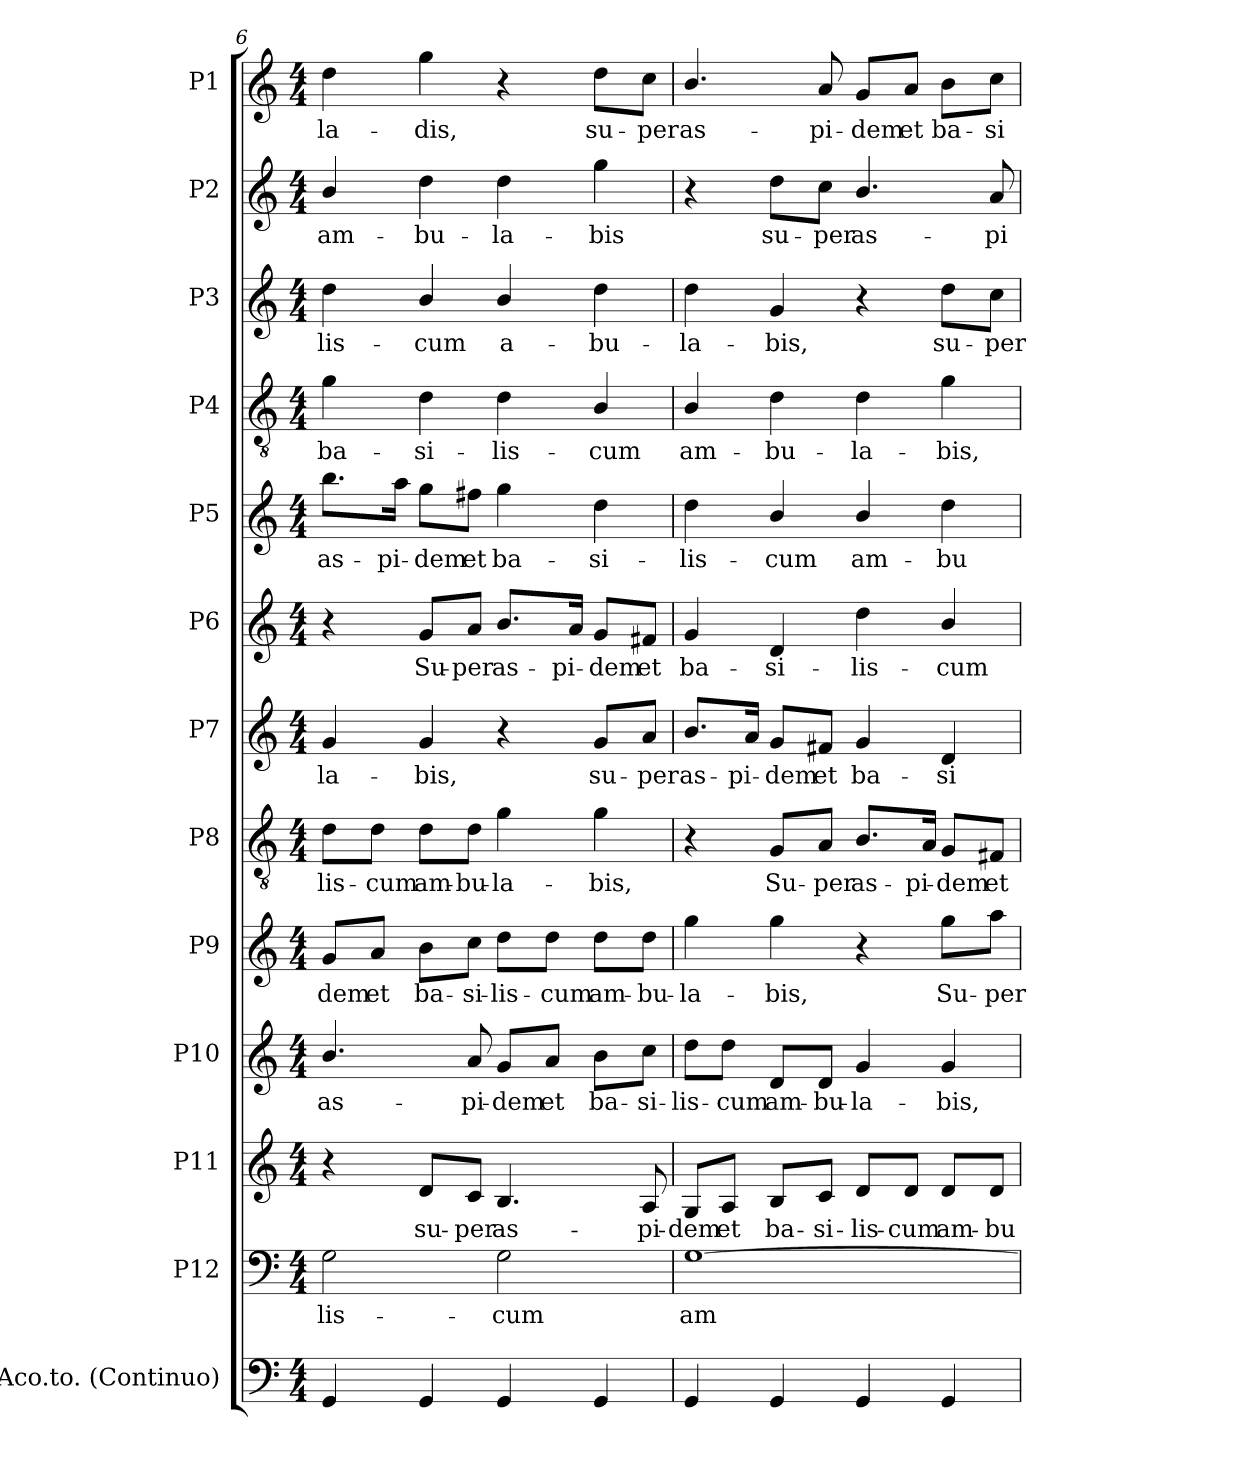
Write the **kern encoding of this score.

**kern	**kern	**text	**kern	**text	**kern	**text	**kern	**text	**kern	**text	**kern	**text	**kern	**text	**kern	**text	**kern	**text	**kern	**text	**kern	**text	**kern	**text
*part13	*part12	*part12	*part11	*part11	*part10	*part10	*part9	*part9	*part8	*part8	*part7	*part7	*part6	*part6	*part5	*part5	*part4	*part4	*part3	*part3	*part2	*part2	*part1	*part1
*staff13	*staff12	*staff12	*staff11	*staff11	*staff10	*staff10	*staff9	*staff9	*staff8	*staff8	*staff7	*staff7	*staff6	*staff6	*staff5	*staff5	*staff4	*staff4	*staff3	*staff3	*staff2	*staff2	*staff1	*staff1
*I"Aco.to.  (Continuo)	*I"P12	*	*I"P11	*	*I"P10	*	*I"P9	*	*I"P8	*	*I"P7	*	*I"P6	*	*I"P5	*	*I"P4	*	*I"P3	*	*I"P2	*	*I"P1	*
!!LO:PB:g=z
*clefF4	*clefF4	*	*clefG2	*	*clefG2	*	*clefG2	*	*clefGv2	*	*clefG2	*	*clefG2	*	*clefG2	*	*clefGv2	*	*clefG2	*	*clefG2	*	*clefG2	*
*	*	*	*	*	*	*	*	*	*ITrd7c12	*	*	*	*	*	*	*	*ITrd7c12	*	*	*	*	*	*	*
*k[]	*k[]	*	*k[]	*	*k[]	*	*k[]	*	*k[]	*	*k[]	*	*k[]	*	*k[]	*	*k[]	*	*k[]	*	*k[]	*	*k[]	*
*C:	*C:	*	*C:	*	*C:	*	*C:	*	*C:	*	*C:	*	*C:	*	*C:	*	*C:	*	*C:	*	*C:	*	*C:	*
*M4/4	*M4/4	*	*M4/4	*	*M4/4	*	*M4/4	*	*M4/4	*	*M4/4	*	*M4/4	*	*M4/4	*	*M4/4	*	*M4/4	*	*M4/4	*	*M4/4	*
=6	=6	=6	=6	=6	=6	=6	=6	=6	=6	=6	=6	=6	=6	=6	=6	=6	=6	=6	=6	=6	=6	=6	=6	=6
!	!	!LO:LY:b:color=#000000	!	!	!	!	!	!	!	!	!	!	!	!	!	!	!	!	!	!	!	!	!	!
!	!	!	!	!	!	!LO:LY:b:color=#000000	!	!	!	!	!	!	!	!	!	!	!	!	!	!	!	!	!	!
!	!	!	!	!	!	!	!	!LO:LY:b:color=#000000	!	!	!	!	!	!	!	!	!	!	!	!	!	!	!	!
!	!	!	!	!	!	!	!	!	!	!LO:LY:b:color=#000000	!	!	!	!	!	!	!	!	!	!	!	!	!	!
!	!	!	!	!	!	!	!	!	!	!	!	!LO:LY:b:color=#000000	!	!	!	!	!	!	!	!	!	!	!	!
!	!	!	!	!	!	!	!	!	!	!	!	!	!	!	!	!LO:LY:b:color=#000000	!	!	!	!	!	!	!	!
!	!	!	!	!	!	!	!	!	!	!	!	!	!	!	!	!	!	!LO:LY:b:color=#000000	!	!	!	!	!	!
!	!	!	!	!	!	!	!	!	!	!	!	!	!	!	!	!	!	!	!	!LO:LY:b:color=#000000	!	!	!	!
!	!	!	!	!	!	!	!	!	!	!	!	!	!	!	!	!	!	!	!	!	!	!LO:LY:b:color=#000000	!	!
!	!	!	!	!	!	!	!	!	!	!	!	!	!	!	!	!	!	!	!	!	!	!	!	!LO:LY:b:color=#000000
4GGi/	2Gi\	-lis-	4r	.	4.bi/	as-	8gi/L	-dem	8Di\L	-lis-	4gi/	-la-	4r	.	8.bbi\L	as-	4Gi\	ba-	4ddi\	-lis-	4bi/	am-	4ddi\	-la-
!	!	!	!	!	!	!	!	!LO:LY:b:color=#000000	!	!	!	!	!	!	!	!	!	!	!	!	!	!	!	!
!	!	!	!	!	!	!	!	!	!	!LO:LY:b:color=#000000	!	!	!	!	!	!	!	!	!	!	!	!	!	!
.	.	.	.	.	.	.	8ai/J	et	8Di\J	-cum	.	.	.	.	.	.	.	.	.	.	.	.	.	.
!	!	!	!	!	!	!	!	!	!	!	!	!	!	!	!	!LO:LY:b:color=#000000	!	!	!	!	!	!	!	!
.	.	.	.	.	.	.	.	.	.	.	.	.	.	.	16aai\Jk	-pi-	.	.	.	.	.	.	.	.
!	!	!	!	!LO:LY:b:color=#000000	!	!	!	!	!	!	!	!	!	!	!	!	!	!	!	!	!	!	!	!
!	!	!	!	!	!	!	!	!LO:LY:b:color=#000000	!	!	!	!	!	!	!	!	!	!	!	!	!	!	!	!
!	!	!	!	!	!	!	!	!	!	!LO:LY:b:color=#000000	!	!	!	!	!	!	!	!	!	!	!	!	!	!
!	!	!	!	!	!	!	!	!	!	!	!	!LO:LY:b:color=#000000	!	!	!	!	!	!	!	!	!	!	!	!
!	!	!	!	!	!	!	!	!	!	!	!	!	!	!LO:LY:b:color=#000000	!	!	!	!	!	!	!	!	!	!
!	!	!	!	!	!	!	!	!	!	!	!	!	!	!	!	!LO:LY:b:color=#000000	!	!	!	!	!	!	!	!
!	!	!	!	!	!	!	!	!	!	!	!	!	!	!	!	!	!	!LO:LY:b:color=#000000	!	!	!	!	!	!
!	!	!	!	!	!	!	!	!	!	!	!	!	!	!	!	!	!	!	!	!LO:LY:b:color=#000000	!	!	!	!
!	!	!	!	!	!	!	!	!	!	!	!	!	!	!	!	!	!	!	!	!	!	!LO:LY:b:color=#000000	!	!
!	!	!	!	!	!	!	!	!	!	!	!	!	!	!	!	!	!	!	!	!	!	!	!	!LO:LY:b:color=#000000
4GGi/	.	.	8di/L	su-	.	.	8bi\L	ba-	8Di\L	am-	4gi/	-bis,	8gi/L	Su-	8ggi\L	-dem	4Di\	-si-	4bi/	-cum	4ddi\	-bu-	4ggi\	-dis,
!	!	!	!	!LO:LY:b:color=#000000	!	!	!	!	!	!	!	!	!	!	!	!	!	!	!	!	!	!	!	!
!	!	!	!	!	!	!LO:LY:b:color=#000000	!	!	!	!	!	!	!	!	!	!	!	!	!	!	!	!	!	!
!	!	!	!	!	!	!	!	!LO:LY:b:color=#000000	!	!	!	!	!	!	!	!	!	!	!	!	!	!	!	!
!	!	!	!	!	!	!	!	!	!	!LO:LY:b:color=#000000	!	!	!	!	!	!	!	!	!	!	!	!	!	!
!	!	!	!	!	!	!	!	!	!	!	!	!	!	!LO:LY:b:color=#000000	!	!	!	!	!	!	!	!	!	!
!	!	!	!	!	!	!	!	!	!	!	!	!	!	!	!	!LO:LY:b:color=#000000	!	!	!	!	!	!	!	!
.	.	.	8ci/J	-per	8ai/	-pi-	8cci\J	-si-	8Di\J	-bu-	.	.	8ai/J	-per	8ff#Xi\J	et	.	.	.	.	.	.	.	.
!	!	!LO:LY:b:color=#000000	!	!	!	!	!	!	!	!	!	!	!	!	!	!	!	!	!	!	!	!	!	!
!	!	!	!	!LO:LY:b:color=#000000	!	!	!	!	!	!	!	!	!	!	!	!	!	!	!	!	!	!	!	!
!	!	!	!	!	!	!LO:LY:b:color=#000000	!	!	!	!	!	!	!	!	!	!	!	!	!	!	!	!	!	!
!	!	!	!	!	!	!	!	!LO:LY:b:color=#000000	!	!	!	!	!	!	!	!	!	!	!	!	!	!	!	!
!	!	!	!	!	!	!	!	!	!	!LO:LY:b:color=#000000	!	!	!	!	!	!	!	!	!	!	!	!	!	!
!	!	!	!	!	!	!	!	!	!	!	!	!	!	!LO:LY:b:color=#000000	!	!	!	!	!	!	!	!	!	!
!	!	!	!	!	!	!	!	!	!	!	!	!	!	!	!	!LO:LY:b:color=#000000	!	!	!	!	!	!	!	!
!	!	!	!	!	!	!	!	!	!	!	!	!	!	!	!	!	!	!LO:LY:b:color=#000000	!	!	!	!	!	!
!	!	!	!	!	!	!	!	!	!	!	!	!	!	!	!	!	!	!	!	!LO:LY:b:color=#000000	!	!	!	!
!	!	!	!	!	!	!	!	!	!	!	!	!	!	!	!	!	!	!	!	!	!	!LO:LY:b:color=#000000	!	!
4GGi/	2Gi\	-cum	4.Bi/	as-	8gi/L	-dem	8ddi\L	-lis-	4Gi\	-la-	4r	.	8.bi/L	as-	4ggi\	ba-	4Di\	-lis-	4bi/	a-	4ddi\	-la-	4r	.
!	!	!	!	!	!	!LO:LY:b:color=#000000	!	!	!	!	!	!	!	!	!	!	!	!	!	!	!	!	!	!
!	!	!	!	!	!	!	!	!LO:LY:b:color=#000000	!	!	!	!	!	!	!	!	!	!	!	!	!	!	!	!
.	.	.	.	.	8ai/J	et	8ddi\J	-cum	.	.	.	.	.	.	.	.	.	.	.	.	.	.	.	.
!	!	!	!	!	!	!	!	!	!	!	!	!	!	!LO:LY:b:color=#000000	!	!	!	!	!	!	!	!	!	!
.	.	.	.	.	.	.	.	.	.	.	.	.	16ai/Jk	-pi-	.	.	.	.	.	.	.	.	.	.
!	!	!	!	!	!	!LO:LY:b:color=#000000	!	!	!	!	!	!	!	!	!	!	!	!	!	!	!	!	!	!
!	!	!	!	!	!	!	!	!LO:LY:b:color=#000000	!	!	!	!	!	!	!	!	!	!	!	!	!	!	!	!
!	!	!	!	!	!	!	!	!	!	!LO:LY:b:color=#000000	!	!	!	!	!	!	!	!	!	!	!	!	!	!
!	!	!	!	!	!	!	!	!	!	!	!	!LO:LY:b:color=#000000	!	!	!	!	!	!	!	!	!	!	!	!
!	!	!	!	!	!	!	!	!	!	!	!	!	!	!LO:LY:b:color=#000000	!	!	!	!	!	!	!	!	!	!
!	!	!	!	!	!	!	!	!	!	!	!	!	!	!	!	!LO:LY:b:color=#000000	!	!	!	!	!	!	!	!
!	!	!	!	!	!	!	!	!	!	!	!	!	!	!	!	!	!	!LO:LY:b:color=#000000	!	!	!	!	!	!
!	!	!	!	!	!	!	!	!	!	!	!	!	!	!	!	!	!	!	!	!LO:LY:b:color=#000000	!	!	!	!
!	!	!	!	!	!	!	!	!	!	!	!	!	!	!	!	!	!	!	!	!	!	!LO:LY:b:color=#000000	!	!
!	!	!	!	!	!	!	!	!	!	!	!	!	!	!	!	!	!	!	!	!	!	!	!	!LO:LY:b:color=#000000
4GGi/	.	.	.	.	8bi\L	ba-	8ddi\L	am-	4Gi\	-bis,	8gi/L	su-	8gi/L	-dem	4ddi\	-si-	4BBi/	-cum	4ddi\	-bu-	4ggi\	-bis	8ddi\L	su-
!	!	!	!	!LO:LY:b:color=#000000	!	!	!	!	!	!	!	!	!	!	!	!	!	!	!	!	!	!	!	!
!	!	!	!	!	!	!LO:LY:b:color=#000000	!	!	!	!	!	!	!	!	!	!	!	!	!	!	!	!	!	!
!	!	!	!	!	!	!	!	!LO:LY:b:color=#000000	!	!	!	!	!	!	!	!	!	!	!	!	!	!	!	!
!	!	!	!	!	!	!	!	!	!	!	!	!LO:LY:b:color=#000000	!	!	!	!	!	!	!	!	!	!	!	!
!	!	!	!	!	!	!	!	!	!	!	!	!	!	!LO:LY:b:color=#000000	!	!	!	!	!	!	!	!	!	!
!	!	!	!	!	!	!	!	!	!	!	!	!	!	!	!	!	!	!	!	!	!	!	!	!LO:LY:b:color=#000000
.	.	.	8Ai/	-pi-	8cci\J	-si-	8ddi\J	-bu-	.	.	8ai/J	-per	8f#Xi/J	et	.	.	.	.	.	.	.	.	8cci\J	-per
=7	=7	=7	=7	=7	=7	=7	=7	=7	=7	=7	=7	=7	=7	=7	=7	=7	=7	=7	=7	=7	=7	=7	=7	=7
!	!	!LO:LY:b:color=#000000	!	!	!	!	!	!	!	!	!	!	!	!	!	!	!	!	!	!	!	!	!	!
!	!	!	!	!LO:LY:b:color=#000000	!	!	!	!	!	!	!	!	!	!	!	!	!	!	!	!	!	!	!	!
!	!	!	!	!	!	!LO:LY:b:color=#000000	!	!	!	!	!	!	!	!	!	!	!	!	!	!	!	!	!	!
!	!	!	!	!	!	!	!	!LO:LY:b:color=#000000	!	!	!	!	!	!	!	!	!	!	!	!	!	!	!	!
!	!	!	!	!	!	!	!	!	!	!	!	!LO:LY:b:color=#000000	!	!	!	!	!	!	!	!	!	!	!	!
!	!	!	!	!	!	!	!	!	!	!	!	!	!	!LO:LY:b:color=#000000	!	!	!	!	!	!	!	!	!	!
!	!	!	!	!	!	!	!	!	!	!	!	!	!	!	!	!LO:LY:b:color=#000000	!	!	!	!	!	!	!	!
!	!	!	!	!	!	!	!	!	!	!	!	!	!	!	!	!	!	!LO:LY:b:color=#000000	!	!	!	!	!	!
!	!	!	!	!	!	!	!	!	!	!	!	!	!	!	!	!	!	!	!	!LO:LY:b:color=#000000	!	!	!	!
!	!	!	!	!	!	!	!	!	!	!	!	!	!	!	!	!	!	!	!	!	!	!	!	!LO:LY:b:color=#000000
4GGi/	[1Gi	am-	8Gi/L	-dem	8ddi\L	-lis-	4ggi\	-la-	4r	.	8.bi/L	as-	4gi/	ba-	4ddi\	-lis-	4BBi/	am-	4ddi\	-la-	4r	.	4.bi/	as-
!	!	!	!	!LO:LY:b:color=#000000	!	!	!	!	!	!	!	!	!	!	!	!	!	!	!	!	!	!	!	!
!	!	!	!	!	!	!LO:LY:b:color=#000000	!	!	!	!	!	!	!	!	!	!	!	!	!	!	!	!	!	!
.	.	.	8Ai/J	et	8ddi\J	-cum	.	.	.	.	.	.	.	.	.	.	.	.	.	.	.	.	.	.
!	!	!	!	!	!	!	!	!	!	!	!	!LO:LY:b:color=#000000	!	!	!	!	!	!	!	!	!	!	!	!
.	.	.	.	.	.	.	.	.	.	.	16ai/Jk	-pi-	.	.	.	.	.	.	.	.	.	.	.	.
!	!	!	!	!LO:LY:b:color=#000000	!	!	!	!	!	!	!	!	!	!	!	!	!	!	!	!	!	!	!	!
!	!	!	!	!	!	!LO:LY:b:color=#000000	!	!	!	!	!	!	!	!	!	!	!	!	!	!	!	!	!	!
!	!	!	!	!	!	!	!	!LO:LY:b:color=#000000	!	!	!	!	!	!	!	!	!	!	!	!	!	!	!	!
!	!	!	!	!	!	!	!	!	!	!LO:LY:b:color=#000000	!	!	!	!	!	!	!	!	!	!	!	!	!	!
!	!	!	!	!	!	!	!	!	!	!	!	!LO:LY:b:color=#000000	!	!	!	!	!	!	!	!	!	!	!	!
!	!	!	!	!	!	!	!	!	!	!	!	!	!	!LO:LY:b:color=#000000	!	!	!	!	!	!	!	!	!	!
!	!	!	!	!	!	!	!	!	!	!	!	!	!	!	!	!LO:LY:b:color=#000000	!	!	!	!	!	!	!	!
!	!	!	!	!	!	!	!	!	!	!	!	!	!	!	!	!	!	!LO:LY:b:color=#000000	!	!	!	!	!	!
!	!	!	!	!	!	!	!	!	!	!	!	!	!	!	!	!	!	!	!	!LO:LY:b:color=#000000	!	!	!	!
!	!	!	!	!	!	!	!	!	!	!	!	!	!	!	!	!	!	!	!	!	!	!LO:LY:b:color=#000000	!	!
4GGi/	.	.	8Bi/L	ba-	8di/L	am-	4ggi\	-bis,	8GGi/L	Su-	8gi/L	-dem	4di/	-si-	4bi/	-cum	4Di\	-bu-	4gi/	-bis,	8ddi\L	su-	.	.
!	!	!	!	!LO:LY:b:color=#000000	!	!	!	!	!	!	!	!	!	!	!	!	!	!	!	!	!	!	!	!
!	!	!	!	!	!	!LO:LY:b:color=#000000	!	!	!	!	!	!	!	!	!	!	!	!	!	!	!	!	!	!
!	!	!	!	!	!	!	!	!	!	!LO:LY:b:color=#000000	!	!	!	!	!	!	!	!	!	!	!	!	!	!
!	!	!	!	!	!	!	!	!	!	!	!	!LO:LY:b:color=#000000	!	!	!	!	!	!	!	!	!	!	!	!
!	!	!	!	!	!	!	!	!	!	!	!	!	!	!	!	!	!	!	!	!	!	!LO:LY:b:color=#000000	!	!
!	!	!	!	!	!	!	!	!	!	!	!	!	!	!	!	!	!	!	!	!	!	!	!	!LO:LY:b:color=#000000
.	.	.	8ci/J	-si-	8di/J	-bu-	.	.	8AAi/J	-per	8f#Xi/J	et	.	.	.	.	.	.	.	.	8cci\J	-per	8ai/	-pi-
!	!	!	!	!LO:LY:b:color=#000000	!	!	!	!	!	!	!	!	!	!	!	!	!	!	!	!	!	!	!	!
!	!	!	!	!	!	!LO:LY:b:color=#000000	!	!	!	!	!	!	!	!	!	!	!	!	!	!	!	!	!	!
!	!	!	!	!	!	!	!	!	!	!LO:LY:b:color=#000000	!	!	!	!	!	!	!	!	!	!	!	!	!	!
!	!	!	!	!	!	!	!	!	!	!	!	!LO:LY:b:color=#000000	!	!	!	!	!	!	!	!	!	!	!	!
!	!	!	!	!	!	!	!	!	!	!	!	!	!	!LO:LY:b:color=#000000	!	!	!	!	!	!	!	!	!	!
!	!	!	!	!	!	!	!	!	!	!	!	!	!	!	!	!LO:LY:b:color=#000000	!	!	!	!	!	!	!	!
!	!	!	!	!	!	!	!	!	!	!	!	!	!	!	!	!	!	!LO:LY:b:color=#000000	!	!	!	!	!	!
!	!	!	!	!	!	!	!	!	!	!	!	!	!	!	!	!	!	!	!	!	!	!LO:LY:b:color=#000000	!	!
!	!	!	!	!	!	!	!	!	!	!	!	!	!	!	!	!	!	!	!	!	!	!	!	!LO:LY:b:color=#000000
4GGi/	.	.	8di/L	-lis-	4gi/	-la-	4r	.	8.BBi/L	as-	4gi/	ba-	4ddi\	-lis-	4bi/	am-	4Di\	-la-	4r	.	4.bi/	as-	8gi/L	-dem
!	!	!	!	!LO:LY:b:color=#000000	!	!	!	!	!	!	!	!	!	!	!	!	!	!	!	!	!	!	!	!
!	!	!	!	!	!	!	!	!	!	!	!	!	!	!	!	!	!	!	!	!	!	!	!	!LO:LY:b:color=#000000
.	.	.	8di/J	-cum	.	.	.	.	.	.	.	.	.	.	.	.	.	.	.	.	.	.	8ai/J	et
!	!	!	!	!	!	!	!	!	!	!LO:LY:b:color=#000000	!	!	!	!	!	!	!	!	!	!	!	!	!	!
.	.	.	.	.	.	.	.	.	16AAi/Jk	-pi-	.	.	.	.	.	.	.	.	.	.	.	.	.	.
!	!	!	!	!LO:LY:b:color=#000000	!	!	!	!	!	!	!	!	!	!	!	!	!	!	!	!	!	!	!	!
!	!	!	!	!	!	!LO:LY:b:color=#000000	!	!	!	!	!	!	!	!	!	!	!	!	!	!	!	!	!	!
!	!	!	!	!	!	!	!	!LO:LY:b:color=#000000	!	!	!	!	!	!	!	!	!	!	!	!	!	!	!	!
!	!	!	!	!	!	!	!	!	!	!LO:LY:b:color=#000000	!	!	!	!	!	!	!	!	!	!	!	!	!	!
!	!	!	!	!	!	!	!	!	!	!	!	!LO:LY:b:color=#000000	!	!	!	!	!	!	!	!	!	!	!	!
!	!	!	!	!	!	!	!	!	!	!	!	!	!	!LO:LY:b:color=#000000	!	!	!	!	!	!	!	!	!	!
!	!	!	!	!	!	!	!	!	!	!	!	!	!	!	!	!LO:LY:b:color=#000000	!	!	!	!	!	!	!	!
!	!	!	!	!	!	!	!	!	!	!	!	!	!	!	!	!	!	!LO:LY:b:color=#000000	!	!	!	!	!	!
!	!	!	!	!	!	!	!	!	!	!	!	!	!	!	!	!	!	!	!	!LO:LY:b:color=#000000	!	!	!	!
!	!	!	!	!	!	!	!	!	!	!	!	!	!	!	!	!	!	!	!	!	!	!	!	!LO:LY:b:color=#000000
4GGi/	.	.	8di/L	am-	4gi/	-bis,	8ggi\L	Su-	8GGi/L	-dem	4di/	-si-	4bi/	-cum	4ddi\	-bu-	4Gi\	-bis,	8ddi\L	su-	.	.	8bi\L	ba-
!	!	!	!	!LO:LY:b:color=#000000	!	!	!	!	!	!	!	!	!	!	!	!	!	!	!	!	!	!	!	!
!	!	!	!	!	!	!	!	!LO:LY:b:color=#000000	!	!	!	!	!	!	!	!	!	!	!	!	!	!	!	!
!	!	!	!	!	!	!	!	!	!	!LO:LY:b:color=#000000	!	!	!	!	!	!	!	!	!	!	!	!	!	!
!	!	!	!	!	!	!	!	!	!	!	!	!	!	!	!	!	!	!	!	!LO:LY:b:color=#000000	!	!	!	!
!	!	!	!	!	!	!	!	!	!	!	!	!	!	!	!	!	!	!	!	!	!	!LO:LY:b:color=#000000	!	!
!	!	!	!	!	!	!	!	!	!	!	!	!	!	!	!	!	!	!	!	!	!	!	!	!LO:LY:b:color=#000000
.	.	.	8di/J	-bu-	.	.	8aai\J	-per	8FF#Xi/J	et	.	.	.	.	.	.	.	.	8cci\J	-per	8ai/	-pi-	8cci\J	-si-
=	=	=	=	=	=	=	=	=	=	=	=	=	=	=	=	=	=	=	=	=	=	=	=	=
*-	*-	*-	*-	*-	*-	*-	*-	*-	*-	*-	*-	*-	*-	*-	*-	*-	*-	*-	*-	*-	*-	*-	*-	*-
